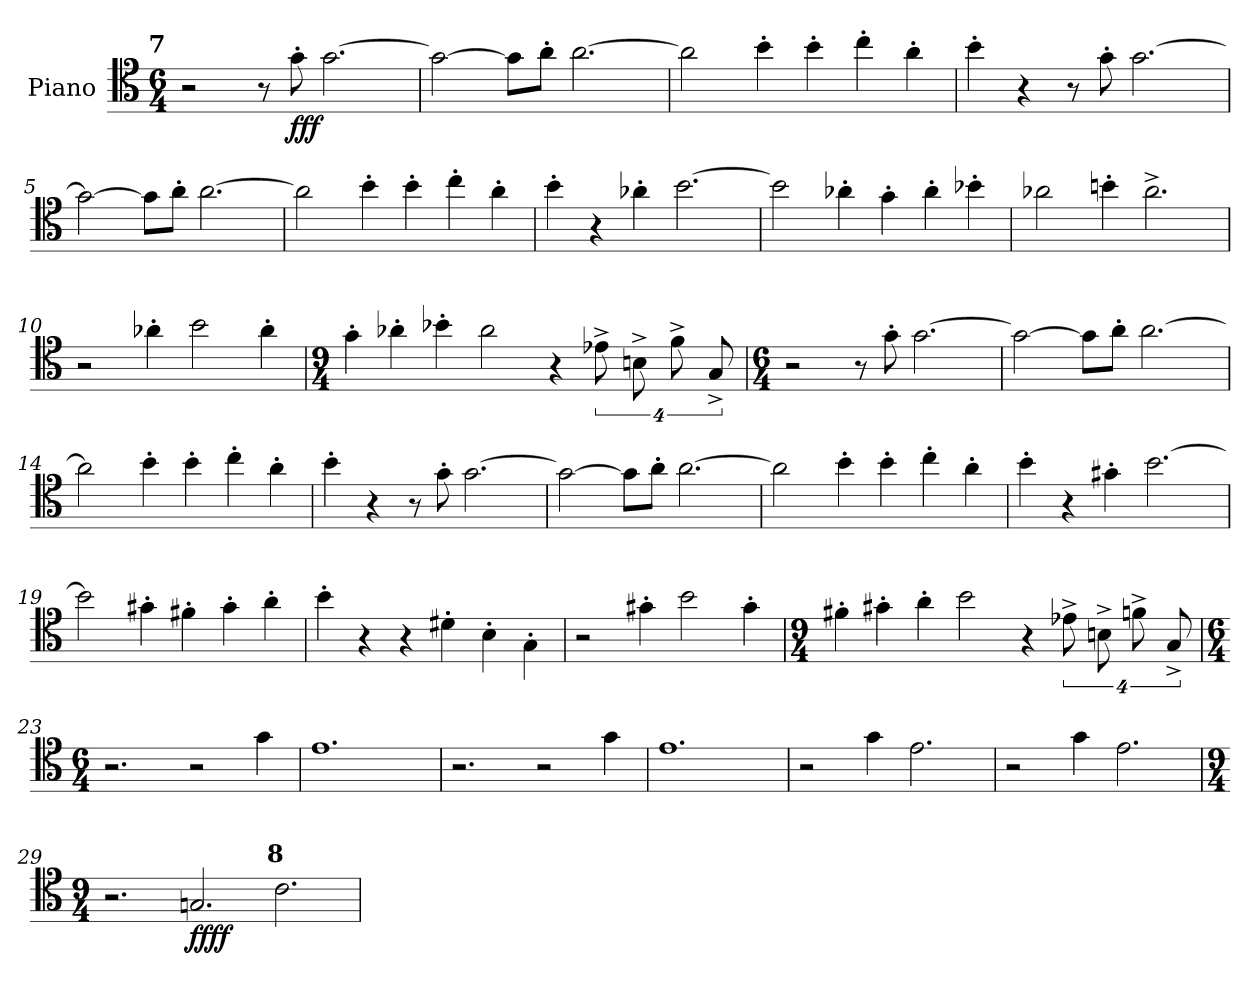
**kern	**dynam
*part1	*part1
*staff1	*staff1
*I"Piano	*
*I'Pno.	*
*clefC4	*
*k[]	*
*M6/4	*
*MM360	*
!!LO:REH:place=s1:a:B:enc=none:fs=14:t=7
=1	=1
2r	.
8r	.
!	!LO:DY:b
8g'\	fff
[2.g\	.
=2	=2
2g\_	.
8g\L]	.
8a'\J	.
[2.a\	.
=3	=3
2a\]	.
4b'\	.
4b'\	.
4cc'\	.
4a'\	.
=4	=4
4b'\	.
4r	.
8r	.
8g'\	.
[2.g\	.
!!LO:LB:g=z
=5	=5
2g\_	.
8g\L]	.
8a'\J	.
[2.a\	.
=6	=6
2a\]	.
4b'\	.
4b'\	.
4cc'\	.
4a'\	.
=7	=7
4b'\	.
4r	.
4a-X'\	.
[2.b\	.
=8	=8
2b\]	.
4a-X'\	.
4g'\	.
4a-'\	.
4b-X'\	.
=9	=9
2a-X\	.
4bn'\	.
2.a-^\	.
=10	=10
2r	.
4a-X'\	.
2b\	.
4a-'\	.
!!LO:LB:g=z
=11	=11
*M9/4	*
4g'\	.
4a-X'\	.
4b-X'\	.
2a-\	.
4r	.
16%3e-X^\	.
16%3Bn^\	.
16%3f^\	.
16%3G^/	.
=12	=12
*M6/4	*
2r	.
8r	.
8g'\	.
[2.g\	.
=13	=13
2g\_	.
8g\L]	.
8a'\J	.
[2.a\	.
=14	=14
2a\]	.
4b'\	.
4b'\	.
4cc'\	.
4a'\	.
!!LO:LB:g=z
=15	=15
4b'\	.
4r	.
8r	.
8g'\	.
[2.g\	.
=16	=16
2g\_	.
8g\L]	.
8a'\J	.
[2.a\	.
=17	=17
2a\]	.
4b'\	.
4b'\	.
4cc'\	.
4a'\	.
=18	=18
4b'\	.
4r	.
4g#X'\	.
[2.b\	.
=19	=19
2b\]	.
4g#X'\	.
4f#X'\	.
4g#'\	.
4a'\	.
=20	=20
4b'\	.
4r	.
4r	.
4d#X'\	.
4B'\	.
4G'\	.
=21	=21
2r	.
4g#X'\	.
2b\	.
4g#'\	.
!!LO:LB:g=z
=22	=22
*M9/4	*
4f#X'\	.
4g#X'\	.
4a'\	.
2b\	.
4r	.
16%3e-X^\	.
16%3Bn^\	.
16%3fn^\	.
16%3G^/	.
=23	=23
*M6/4	*
2.r	.
2r	.
4g\	.
=24	=24
1.e	.
=25	=25
2.r	.
2r	.
4g\	.
=26	=26
1.e	.
=27	=27
2r	.
4g\	.
2.e\	.
=28	=28
2r	.
4g\	.
2.e\	.
!!LO:REH:place=s1:a:B:enc=none:fs=14:t=8:qo=6
=29	=29
*M9/4	*
2.r	.
!	!LO:DY:b
2.Gn/	ffff
2.c\	.
=	=
*-	*-
